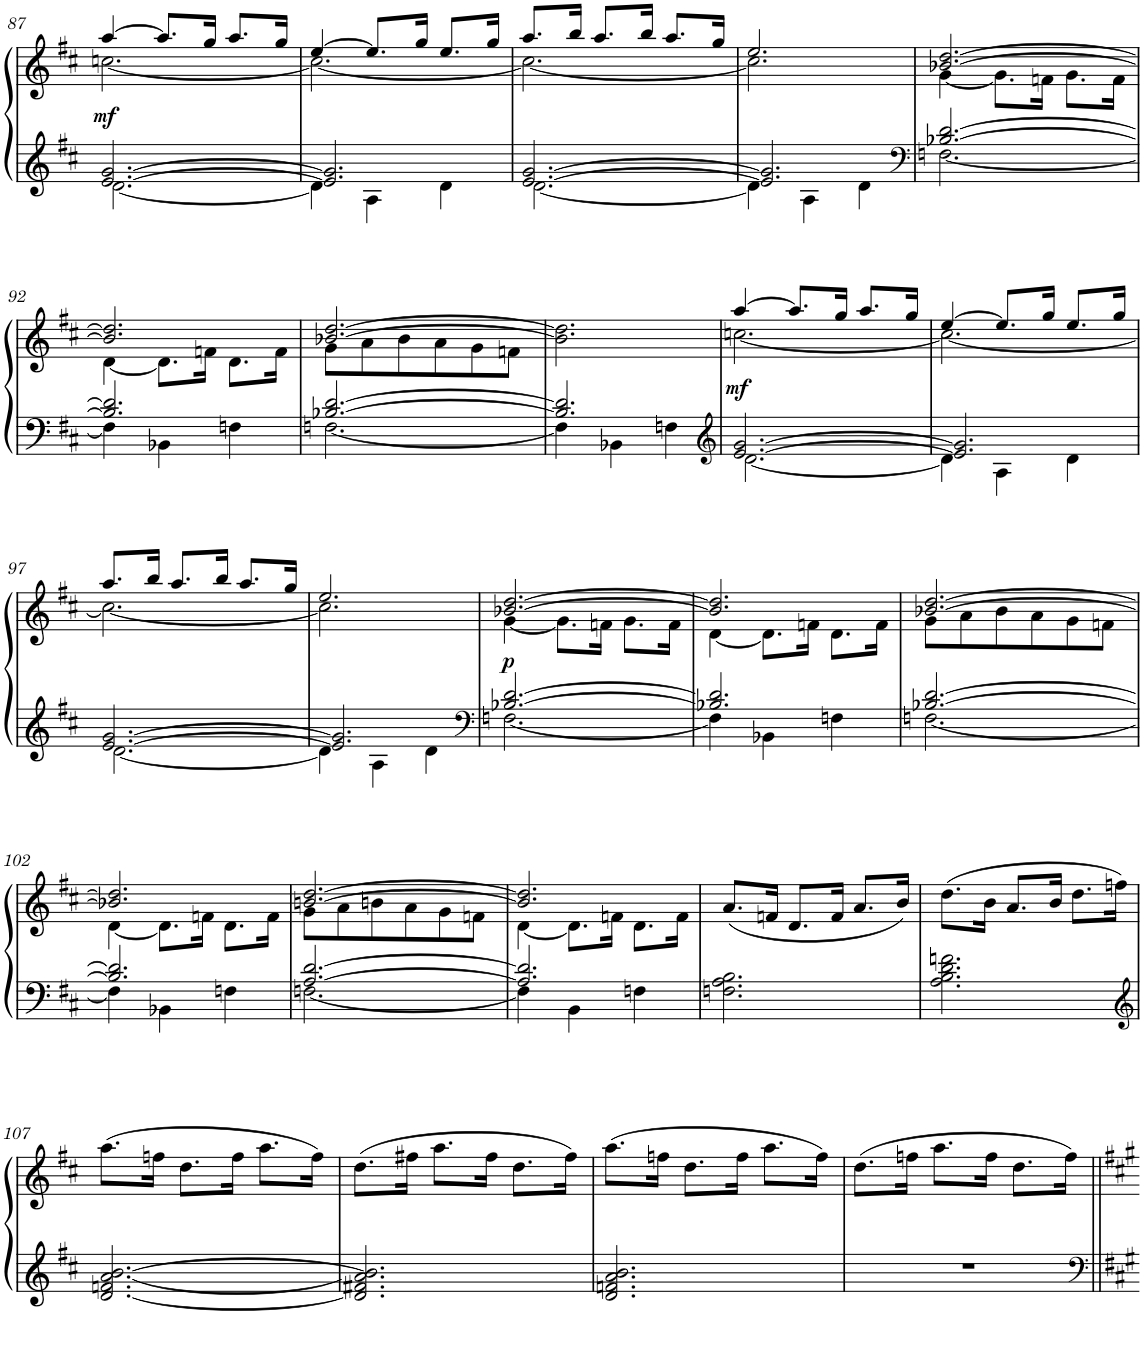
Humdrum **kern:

**kern	**kern	**dynam
*part1	*part1	*part1
*staff2	*staff1	*staff1/2
*I"Piano	*	*
*I'Pno.	*	*
!!LO:PB:g=z
*clefG2	*clefG2	*
*k[f#c#]	*k[f#c#]	*
*M3/4	*M3/4	*
=87	=87	=87
*^	*^	*
!	!	!	!	!LO:DY:b
[>2.e/ [2.g/	[2.d\	[4aa/	[2.ccn\	mf
.	.	8.aa/L]	.	.
.	.	16gg/Jk	.	.
.	.	8.aa/L	.	.
.	.	16gg/Jk	.	.
=88	=88	=88	=88	=88
2.e/] 2.g/]	4d\]	[4ee/	2.cc\_	.
.	4A\	8.ee/L]	.	.
.	.	16gg/Jk	.	.
.	4d\	8.ee/L	.	.
.	.	16gg/Jk	.	.
=89	=89	=89	=89	=89
[>2.e/ [2.g/	[2.d\	8.aa/L	2.cc\_	.
.	.	16bb/Jk	.	.
.	.	8.aa/L	.	.
.	.	16bb/Jk	.	.
.	.	8.aa/L	.	.
.	.	16gg/Jk	.	.
=90	=90	=90	=90	=90
2.e/] 2.g/]	4d\]	2.ee/	2.cc\]	.
.	4A\	.	.	.
.	4d\	.	.	.
=91	=91	=91	=91	=91
*clefF4	*	*	*	*
[>2.B-X/ [2.d/	[2.Fn\	[2.b-X/ [2.dd/	[4g\	.
.	.	.	8.g\L]	.
.	.	.	16fn\Jk	.
.	.	.	8.g\L	.
.	.	.	16f\Jk	.
!!LO:LB:g=z	!!
=92	=92	=92	=92	=92
2.B-/] 2.d/]	4F\]	2.b-/] 2.dd/]	[4d\	.
.	4BB-X\	.	8.d\L]	.
.	.	.	16fn\Jk	.
.	4Fn\	.	8.d\L	.
.	.	.	16f\Jk	.
=93	=93	=93	=93	=93
[2.B-X/ [2.d/	[2.Fn\	[>2.b-X/ [2.dd/	8g\L	.
.	.	.	8a\	.
.	.	.	8b-\	.
.	.	.	8a\	.
.	.	.	8g\	.
.	.	.	8fn\J	.
*	*	*v	*v	*
=94	=94	=94	=94
2.B-/] 2.d/]	4F\]	2.b-\] 2.dd\]	.
.	4BB-X\	.	.
.	4Fn\	.	.
=95	=95	=95	=95
*clefG2	*	*	*
*	*	*^	*
!	!	!	!	!LO:DY:b
[2.e/ [2.g/	[2.d\	[4aa/	[2.ccn\	mf
.	.	8.aa/L]	.	.
.	.	16gg/Jk	.	.
.	.	8.aa/L	.	.
.	.	16gg/Jk	.	.
=96	=96	=96	=96	=96
2.e/] 2.g/]	4d\]	[4ee/	2.cc\_	.
.	4A\	8.ee/L]	.	.
.	.	16gg/Jk	.	.
.	4d\	8.ee/L	.	.
.	.	16gg/Jk	.	.
!!LO:LB:g=z	!!
=97	=97	=97	=97	=97
[>2.e/ [2.g/	[2.d\	8.aa/L	2.cc\_	.
.	.	16bb/Jk	.	.
.	.	8.aa/L	.	.
.	.	16bb/Jk	.	.
.	.	8.aa/L	.	.
.	.	16gg/Jk	.	.
=98	=98	=98	=98	=98
2.e/] 2.g/]	4d\]	2.ee/	2.cc\]	.
.	4A\	.	.	.
.	4d\	.	.	.
=99	=99	=99	=99	=99
*clefF4	*	*	*	*
!	!	!	!	!LO:DY:b
[>2.B-X/ [2.d/	[2.Fn\	[2.b-X/ [2.dd/	[4g\	p
.	.	.	8.g\L]	.
.	.	.	16fn\Jk	.
.	.	.	8.g\L	.
.	.	.	16f\Jk	.
=100	=100	=100	=100	=100
2.B-X/] 2.d/]	4F\]	2.b-/] 2.dd/]	[4d\	.
.	4BB-X\	.	8.d\L]	.
.	.	.	16fn\Jk	.
.	4Fn\	.	8.d\L	.
.	.	.	16f\Jk	.
=101	=101	=101	=101	=101
[2.B-X/ [2.d/	[2.Fn\	[2.b-X/ [2.dd/	8g\L	.
.	.	.	8a\	.
.	.	.	8b-\	.
.	.	.	8a\	.
.	.	.	8g\	.
.	.	.	8fn\J	.
!!LO:LB:g=z	!!
=102	=102	=102	=102	=102
2.B-/] 2.d/]	4F\]	2.b-X/] 2.dd/]	[4d\	.
.	4BB-X\	.	8.d\L]	.
.	.	.	16fn\Jk	.
.	4Fn\	.	8.d\L	.
.	.	.	16f\Jk	.
=103	=103	=103	=103	=103
[2.A/ [2.d/	[2.Fn\	[2.bn/ [2.dd/	8g\L	.
.	.	.	8a\	.
.	.	.	8bn\	.
.	.	.	8a\	.
.	.	.	8g\	.
.	.	.	8fn\J	.
=104	=104	=104	=104	=104
2.A/] 2.d/]	4F\]	2.b/] 2.dd/]	[4d\	.
.	4BB\	.	8.d\L]	.
.	.	.	16fn\Jk	.
.	4Fn\	.	8.d\L	.
.	.	.	16f\Jk	.
*v	*v	*	*	*
*	*v	*v	*
=105	=105	=105
2.Fn\ 2.A\ 2.B\	(8.a/L	.
.	16fn/Jk	.
.	8.d/L	.
.	16f/Jk	.
.	8.a/L	.
.	16b/Jk)	.
=106	=106	=106
2.A\ 2.B\ 2.d\ 2.fn\	(8.dd\L	.
.	16b\Jk	.
.	8.a/L	.
.	16b/Jk	.
.	8.dd\L	.
.	16ffn\Jk)	.
!!LO:LB:g=z
=107	=107	=107
*clefG2	*	*
[2.d/ 2.fn/ [2.a/ [2.b/	(8.aa\L	.
.	16ffn\Jk	.
.	8.dd\L	.
.	16ff\Jk	.
.	8.aa\L	.
.	16ff\Jk)	.
=108	=108	=108
2.d/] 2.f#X/ 2.a/] 2.b/]	(8.dd\L	.
.	16ff#X\Jk	.
.	8.aa\L	.
.	16ff#\Jk	.
.	8.dd\L	.
.	16ff#\Jk)	.
=109	=109	=109
2.d/ 2.fn/ 2.a/ 2.b/	(8.aa\L	.
.	16ffn\Jk	.
.	8.dd\L	.
.	16ff\Jk	.
.	8.aa\L	.
.	16ff\Jk)	.
=110	=110	=110
2.r	(8.dd\L	.
.	16ffn\Jk	.
.	8.aa\L	.
.	16ff\Jk	.
.	8.dd\L	.
.	16ff\Jk)	.
=||	=||	=||
*-	*-	*-
